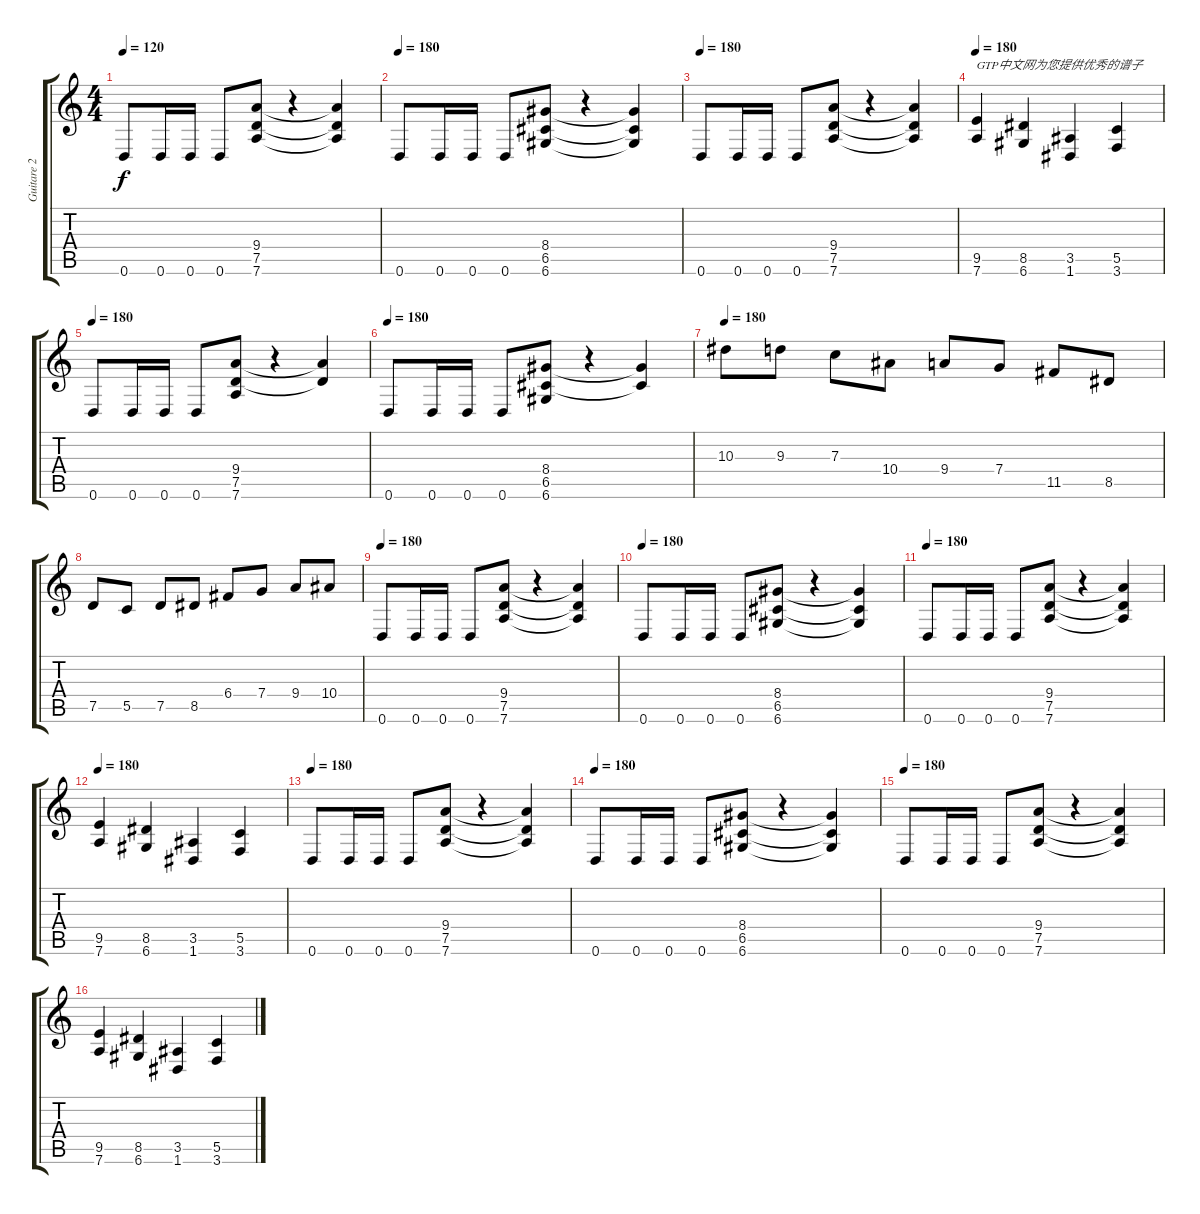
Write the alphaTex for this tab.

\track ("Guitare 2" "Guitare 2") {instrument distortionguitar}
\staff {score tabs}
\tuning (D4 A3 F3 C3 G2 D2) {hide}
\ts (4 4)
\tempo 120
\tempo 190
\tempo 180
\tempo 120
\clef g2
\ks c
0.6.8{dy f instrument distortionguitar} 0.6.16 0.6.16 0.6.8 (9.4 7.5 7.6).8 r.4 (9.4{t} 7.5{t} 7.6{t}).4 |
\tempo 180
0.6.8 0.6.16 0.6.16 0.6.8 (8.4 6.5 6.6).8 r.4 (8.4{t} 6.5{t} 6.6{t}).4 |
\tempo 180
0.6.8 0.6.16 0.6.16 0.6.8 (9.4 7.5 7.6).8 r.4 (9.4{t} 7.5{t} 7.6{t}).4 |
\tempo 180
(9.5 7.6).4{txt "GTP中文网为您提供优秀的谱子"} (8.5 6.6).4 (3.5 1.6).4 (5.5 3.6).4 |
\tempo 180
0.6.8 0.6.16 0.6.16 0.6.8 (9.4 7.5 7.6).8 r.4 (9.4{t} 7.5{t}).4 |
\tempo 180
0.6.8 0.6.16 0.6.16 0.6.8 (8.4 6.5 6.6).8 r.4 (8.4{t} 6.5{t}).4 |
\tempo 180
10.3.8 9.3.8 7.3.8 10.4.8 9.4.8 7.4.8 11.5.8 8.5.8 |
7.5.8 5.5.8 7.5.8 8.5.8 6.4.8 7.4.8 9.4.8 10.4.8 |
\tempo 180
0.6.8 0.6.16 0.6.16 0.6.8 (9.4 7.5 7.6).8 r.4 (9.4{t} 7.5{t} 7.6{t}).4 |
\tempo 180
0.6.8 0.6.16 0.6.16 0.6.8 (8.4 6.5 6.6).8 r.4 (8.4{t} 6.5{t} 6.6{t}).4 |
\tempo 180
0.6.8 0.6.16 0.6.16 0.6.8 (9.4 7.5 7.6).8 r.4 (9.4{t} 7.5{t} 7.6{t}).4 |
\tempo 180
(9.5 7.6).4 (8.5 6.6).4 (3.5 1.6).4 (5.5 3.6).4 |
\tempo 180
0.6.8 0.6.16 0.6.16 0.6.8 (9.4 7.5 7.6).8 r.4 (9.4{t} 7.5{t} 7.6{t}).4 |
\tempo 180
0.6.8 0.6.16 0.6.16 0.6.8 (8.4 6.5 6.6).8 r.4 (8.4{t} 6.5{t} 6.6{t}).4 |
\tempo 180
0.6.8 0.6.16 0.6.16 0.6.8 (9.4 7.5 7.6).8 r.4 (9.4{t} 7.5{t} 7.6{t}).4 |
(9.5 7.6).4 (8.5 6.6).4 (3.5 1.6).4 (5.5 3.6).4
